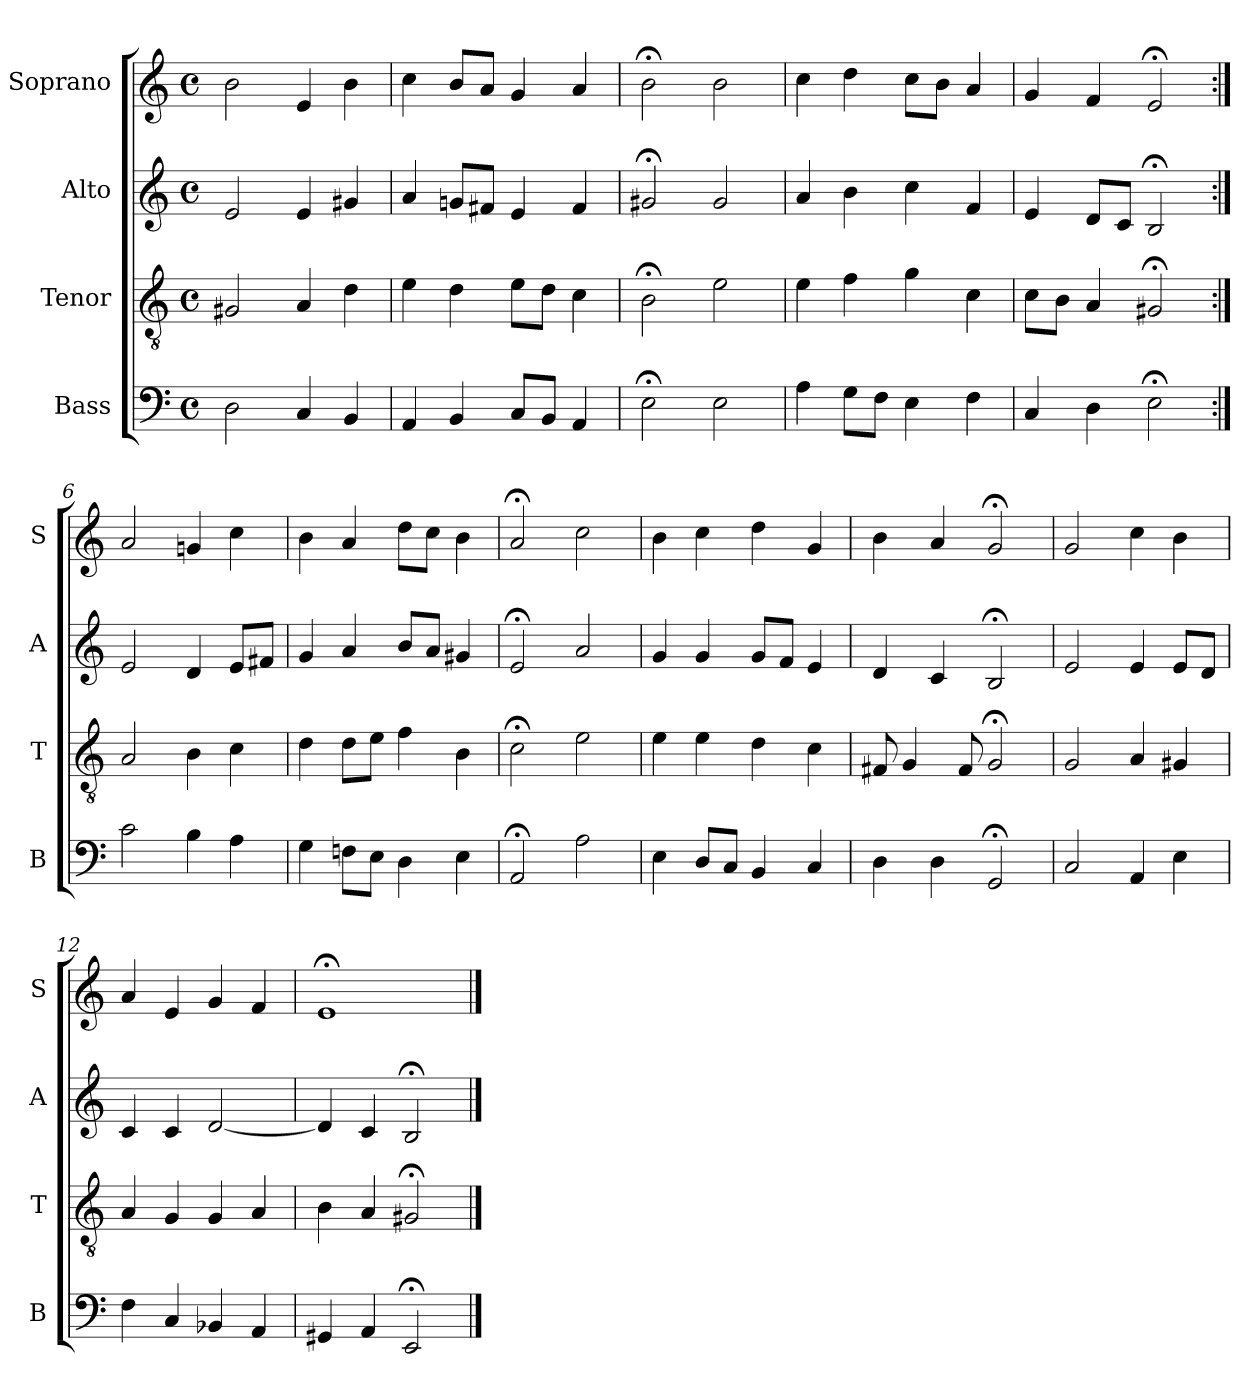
**kern	**kern	**kern	**kern
*part4	*part3	*part2	*part1
*staff4	*staff3	*staff2	*staff1
*I"Bass	*I"Tenor	*I"Alto	*I"Soprano
*I'B	*I'T	*I'A	*I'S
*clefF4	*clefGv2	*clefG2	*clefG2
*k[]	*k[]	*k[]	*k[]
*a:	*a:	*a:	*a:
*M4/4	*M4/4	*M4/4	*M4/4
*met(c)	*met(c)	*met(c)	*met(c)
*MM100	*MM100	*MM100	*MM100
=1	=1	=1	=1
2Di	2G#Xi	2ei	2bi
4C	4A	4e	4e
4BB	4d	4g#X	4b
=2	=2	=2	=2
4AA	4e	4a	4cc
4BB	4d	8gnL	8bL
.	.	8f#XJ	8aJ
8CL	8eL	4e	4g
8BBJ	8dJ	.	.
4AA	4c	4f#	4a
=3	=3	=3	=3
2E;<	2B;<	2g#X;<	2b;<
2E	2e	2g#	2b
=4	=4	=4	=4
4A	4e	4a	4cc
8GL	4f	4b	4dd
8FJ	.	.	.
4E	4g	4cc	8ccL
.	.	.	8bJ
4F	4c	4f	4a
=5	=5	=5	=5
4C	8cL	4e	4g
.	8BJ	.	.
4D	4A	8dL	4f
.	.	8cJ	.
2E;<	2G#X;<	2B;<	2e;<
=6:|!	=6:|!	=6:|!	=6:|!
2c	2A	2e	2a
4B	4B	4d	4gn
4A	4c	8eL	4cc
.	.	8f#XJ	.
=7	=7	=7	=7
4G	4d	4g	4b
8FnL	8dL	4a	4a
8EJ	8eJ	.	.
4D	4f	8bL	8ddL
.	.	8aJ	8ccJ
4E	4B	4g#X	4b
=8	=8	=8	=8
2AA;<	2c;<	2e;<	2a;<
2A	2e	2a	2cc
=9	=9	=9	=9
4E	4e	4g	4b
8DL	4e	4g	4cc
8CJ	.	.	.
4BB	4d	8gL	4dd
.	.	8fJ	.
4C	4c	4e	4g
=10	=10	=10	=10
4D	8F#X	4d	4b
.	4G	.	.
4D	.	4c	4a
.	8F#	.	.
2GG;<	2G;<	2B;<	2g;<
=11	=11	=11	=11
2C	2G	2e	2g
4AA	4A	4e	4cc
4E	4G#X	8eL	4b
.	.	8dJ	.
=12	=12	=12	=12
4F	4A	4c	4a
4C	4G	4c	4e
4BB-X	4G	[2d	4g
4AA	4A	.	4f
=13	=13	=13	=13
4GG#X	4B	4d]	1e;<
4AA	4A	4c	.
2EE;<	2G#X;<	2B;<	.
==	==	==	==
*-	*-	*-	*-
